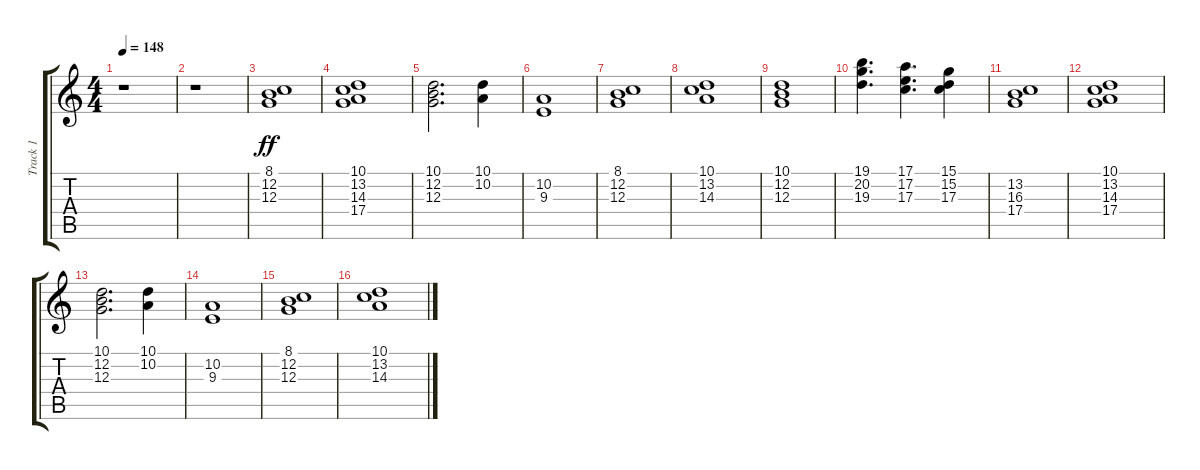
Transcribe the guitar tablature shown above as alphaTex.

\track ("Track 1" "Track 1") {instrument electricpiano2}
\staff {score tabs}
\tuning (E4 B3 G3 D3 A2 E2) {hide}
\ts (4 4)
\tempo 148
\clef g2
\ks c
r.1{dy ff} |
r.1 |
(8.1 12.2 12.3).1 |
(10.1 13.2 14.3 17.4).1 |
(10.1 12.2 12.3).2{d} (10.1 10.2).4 |
(10.2 9.3).1 |
(8.1 12.2 12.3).1 |
(10.1 13.2 14.3).1 |
(10.1 12.2 12.3).1 |
(19.1 20.2 19.3).4{d} (17.1 17.2 17.3).4{d} (15.1 15.2 17.3).4 |
(13.2 16.3 17.4).1 |
(10.1 13.2 14.3 17.4).1 |
(10.1 12.2 12.3).2{d} (10.1 10.2).4 |
(10.2 9.3).1 |
(8.1 12.2 12.3).1 |
(10.1 13.2 14.3).1
